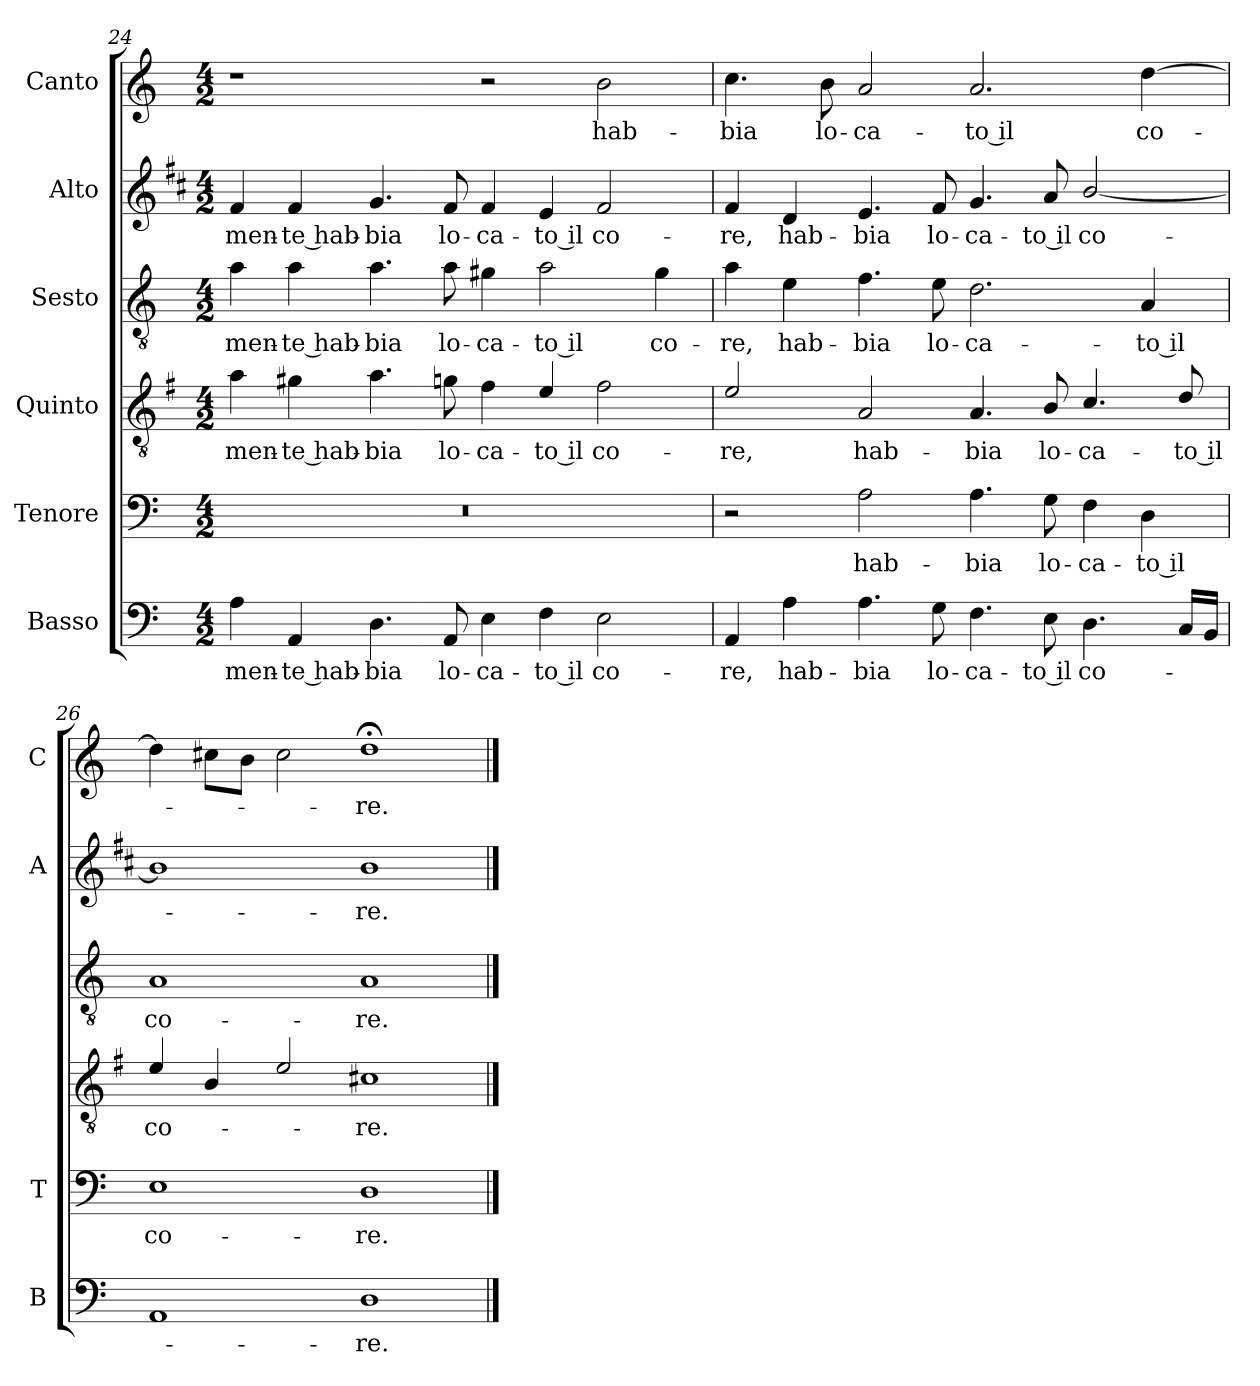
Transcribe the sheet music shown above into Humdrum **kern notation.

**kern	**text	**kern	**text	**kern	**text	**kern	**text	**kern	**text	**kern	**text
*part6	*part6	*part5	*part5	*part4	*part4	*part3	*part3	*part2	*part2	*part1	*part1
*staff6	*staff6	*staff5	*staff5	*staff4	*staff4	*staff3	*staff3	*staff2	*staff2	*staff1	*staff1
*I"Basso	*	*I"Tenore	*	*I"Quinto	*	*I"Sesto	*	*I"Alto	*	*I"Canto	*
*I'B	*	*I'T	*	*	*	*	*	*I'A	*	*I'C	*
*clefF4	*	*clefF4	*	*clefGv2	*	*clefGv2	*	*clefG2	*	*clefG2	*
*	*	*	*	*ITrd4c7	*	*	*	*ITrd1c2	*	*	*
*k[]	*	*k[]	*	*k[]	*	*k[]	*	*k[]	*	*k[]	*
*C:	*	*C:	*	*C:	*	*C:	*	*C:	*	*C:	*
*M4/2	*	*M4/2	*	*M4/2	*	*M4/2	*	*M4/2	*	*M4/2	*
=24	=24	=24	=24	=24	=24	=24	=24	=24	=24	=24	=24
!	!LO:LY:b	!	!	!	!LO:LY:b	!	!LO:LY:b	!	!LO:LY:b	!	!
4A\	-men-	0r	.	4d\	-men-	4a\	-men-	4e/	-men-	1r	.
!	!LO:LY:b	!	!	!	!LO:LY:b	!	!LO:LY:b	!	!LO:LY:b	!	!
4AA/	-te hab-	.	.	4c#X\	-te hab-	4a\	-te hab-	4e/	-te hab-	.	.
!	!LO:LY:b	!	!	!	!LO:LY:b	!	!LO:LY:b	!	!LO:LY:b	!	!
4.D\	-bia	.	.	4.d\	-bia	4.a\	-bia	4.f/	-bia	.	.
!	!LO:LY:b	!	!	!	!LO:LY:b	!	!LO:LY:b	!	!LO:LY:b	!	!
8AA/	lo-	.	.	8cn\	lo-	8a\	lo-	8e/	lo-	.	.
!	!LO:LY:b	!	!	!	!LO:LY:b	!	!LO:LY:b	!	!LO:LY:b	!	!
4E\	-ca-	.	.	4B\	-ca-	4g#X\	-ca-	4e/	-ca-	2r	.
!	!LO:LY:b	!	!	!	!LO:LY:b	!	!LO:LY:b	!	!LO:LY:b	!	!
4F\	-to il	.	.	4A/	-to il	2a\	-to il	4d/	-to il	.	.
!	!LO:LY:b	!	!	!	!LO:LY:b	!	!	!	!LO:LY:b	!	!LO:LY:b
2E\	co-	.	.	2B\	co-	.	.	2e/	co-	2b\	hab-
!	!	!	!	!	!	!	!LO:LY:b	!	!	!	!
.	.	.	.	.	.	4g#\	co-	.	.	.	.
=25	=25	=25	=25	=25	=25	=25	=25	=25	=25	=25	=25
!	!LO:LY:b	!	!	!	!LO:LY:b	!	!LO:LY:b	!	!LO:LY:b	!	!LO:LY:b
4AA/	-re,	2r	.	2A/	-re,	4a\	-re,	4e/	-re,	4.cc\	-bia
!	!LO:LY:b	!	!	!	!	!	!LO:LY:b	!	!LO:LY:b	!	!
4A\	hab-	.	.	.	.	4e\	hab-	4c/	hab-	.	.
!	!	!	!	!	!	!	!	!	!	!	!LO:LY:b
.	.	.	.	.	.	.	.	.	.	8b\	lo-
!	!LO:LY:b	!	!LO:LY:b	!	!LO:LY:b	!	!LO:LY:b	!	!LO:LY:b	!	!LO:LY:b
4.A\	-bia	2A\	hab-	2D/	hab-	4.f\	-bia	4.d/	-bia	2a/	-ca-
!	!LO:LY:b	!	!	!	!	!	!LO:LY:b	!	!LO:LY:b	!	!
8G\	lo-	.	.	.	.	8e\	lo-	8e/	lo-	.	.
!	!LO:LY:b	!	!LO:LY:b	!	!LO:LY:b	!	!LO:LY:b	!	!LO:LY:b	!	!LO:LY:b
4.F\	-ca-	4.A\	-bia	4.D/	-bia	2.d\	-ca-	4.f/	-ca-	2.a/	-to il
!	!LO:LY:b	!	!LO:LY:b	!	!LO:LY:b	!	!	!	!LO:LY:b	!	!
8E\	-to il	8G\	lo-	8E/	lo-	.	.	8g/	-to il	.	.
!	!LO:LY:b	!	!LO:LY:b	!	!LO:LY:b	!	!	!	!LO:LY:b	!	!
4.D\	co-	4F\	-ca-	4.F/	-ca-	.	.	[2a/	co-	.	.
!	!	!	!LO:LY:b	!	!	!	!LO:LY:b	!	!	!	!LO:LY:b
.	.	4D\	-to il	.	.	4A/	-to il	.	.	[4dd\	co-
!	!	!	!	!	!LO:LY:b	!	!	!	!	!	!
16C/LL	.	.	.	8G/	-to il	.	.	.	.	.	.
16BB/JJ	.	.	.	.	.	.	.	.	.	.	.
=26	=26	=26	=26	=26	=26	=26	=26	=26	=26	=26	=26
!	!	!	!LO:LY:b	!	!LO:LY:b	!	!LO:LY:b	!	!	!	!
1AA	.	1E	co-	4A/	co-	1A	co-	1a]	.	4dd\]	.
.	.	.	.	4E/	.	.	.	.	.	8cc#X\L	.
.	.	.	.	.	.	.	.	.	.	8b\J	.
.	.	.	.	2A/	.	.	.	.	.	2cc#\	.
!	!LO:LY:b	!	!LO:LY:b	!	!LO:LY:b	!	!LO:LY:b	!	!LO:LY:b	!	!LO:LY:b
1D	-re.	1D	-re.	1F#X	-re.	1A	-re.	1a	-re.	1dd;<	-re.
==	==	==	==	==	==	==	==	==	==	==	==
*-	*-	*-	*-	*-	*-	*-	*-	*-	*-	*-	*-
